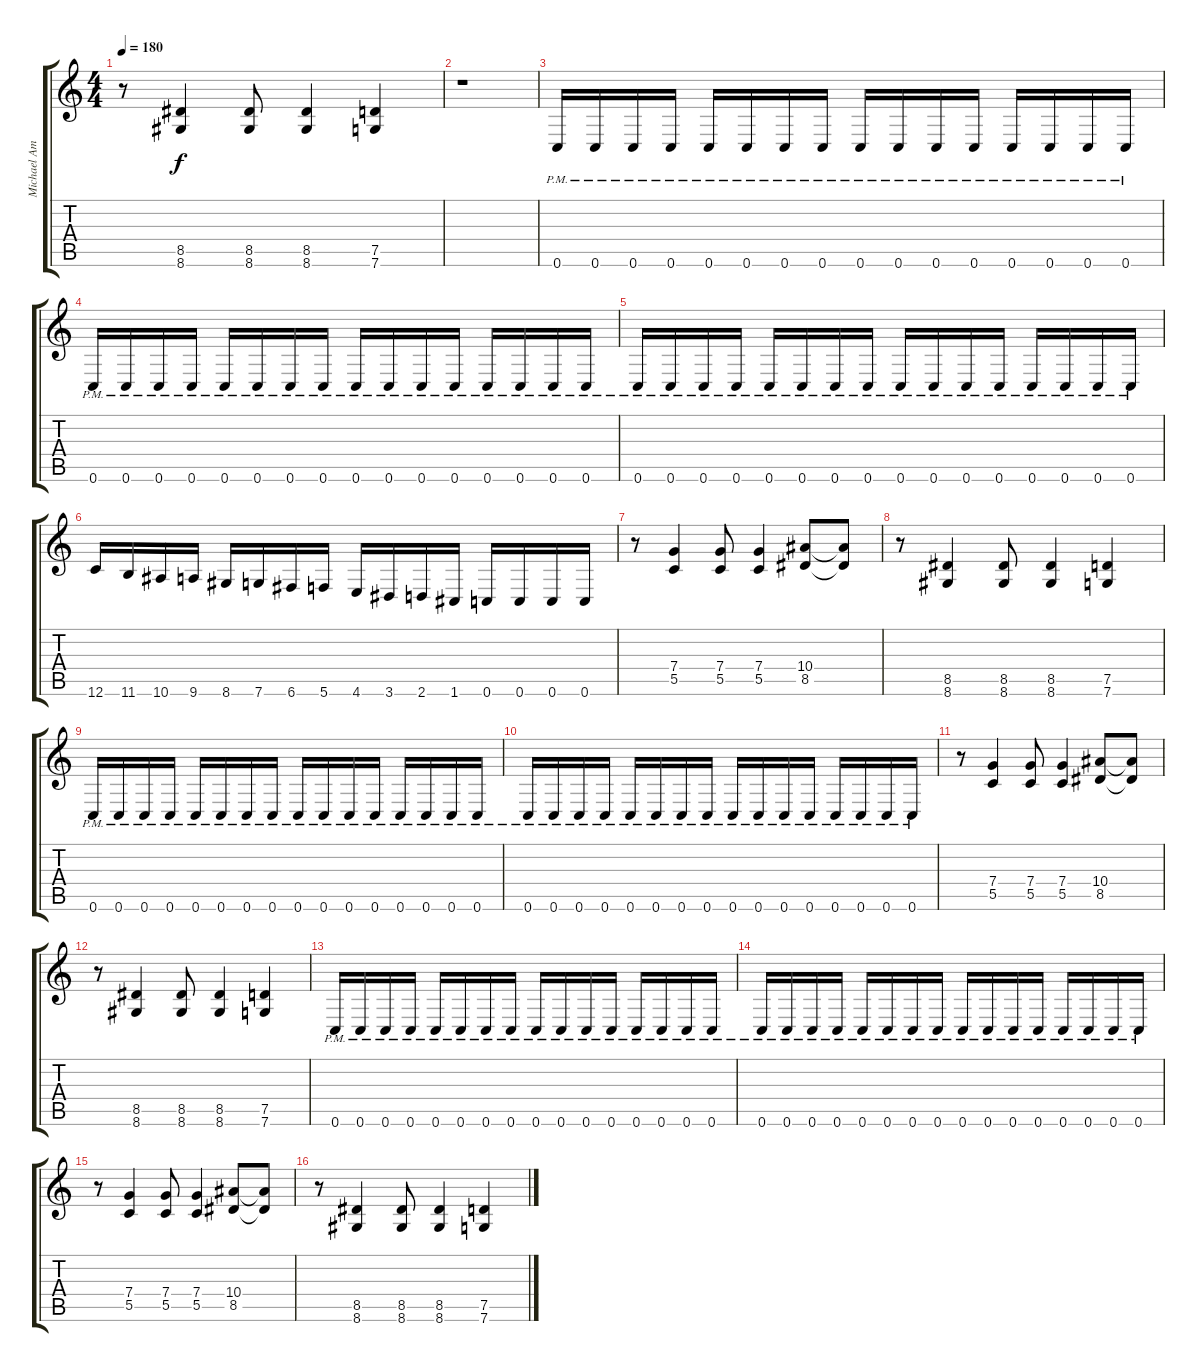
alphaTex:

\track ("Michael Amott" "Michael Am") {instrument distortionguitar}
\staff {score tabs}
\tuning (D4 A3 F3 C3 G2 C2) {hide}
\ts (4 4)
\tempo 180
\clef g2
\ks c
r.8{dy f} (8.5 8.6).4 (8.5 8.6).8 (8.5 8.6).4 (7.5 7.6).4 |
r.1 |
0.6{pm}.16 0.6{pm}.16 0.6{pm}.16 0.6{pm}.16 0.6{pm}.16 0.6{pm}.16 0.6{pm}.16 0.6{pm}.16 0.6{pm}.16 0.6{pm}.16 0.6{pm}.16 0.6{pm}.16 0.6{pm}.16 0.6{pm}.16 0.6{pm}.16 0.6{pm}.16 |
0.6{pm}.16 0.6{pm}.16 0.6{pm}.16 0.6{pm}.16 0.6{pm}.16 0.6{pm}.16 0.6{pm}.16 0.6{pm}.16 0.6{pm}.16 0.6{pm}.16 0.6{pm}.16 0.6{pm}.16 0.6{pm}.16 0.6{pm}.16 0.6{pm}.16 0.6{pm}.16 |
0.6{pm}.16 0.6{pm}.16 0.6{pm}.16 0.6{pm}.16 0.6{pm}.16 0.6{pm}.16 0.6{pm}.16 0.6{pm}.16 0.6{pm}.16 0.6{pm}.16 0.6{pm}.16 0.6{pm}.16 0.6{pm}.16 0.6{pm}.16 0.6{pm}.16 0.6{pm}.16 |
12.6.16 11.6.16 10.6.16 9.6.16 8.6.16 7.6.16 6.6.16 5.6.16 4.6.16 3.6.16 2.6.16 1.6.16 0.6.16 0.6.16 0.6.16 0.6.16 |
r.8 (7.4 5.5).4 (7.4 5.5).8 (7.4 5.5).4 (10.4 8.5).8 (10.4{t} 8.5{t}).8 |
r.8 (8.5 8.6).4 (8.5 8.6).8 (8.5 8.6).4 (7.5 7.6).4 |
0.6{pm}.16 0.6{pm}.16 0.6{pm}.16 0.6{pm}.16 0.6{pm}.16 0.6{pm}.16 0.6{pm}.16 0.6{pm}.16 0.6{pm}.16 0.6{pm}.16 0.6{pm}.16 0.6{pm}.16 0.6{pm}.16 0.6{pm}.16 0.6{pm}.16 0.6{pm}.16 |
0.6{pm}.16 0.6{pm}.16 0.6{pm}.16 0.6{pm}.16 0.6{pm}.16 0.6{pm}.16 0.6{pm}.16 0.6{pm}.16 0.6{pm}.16 0.6{pm}.16 0.6{pm}.16 0.6{pm}.16 0.6{pm}.16 0.6{pm}.16 0.6{pm}.16 0.6{pm}.16 |
r.8 (7.4 5.5).4 (7.4 5.5).8 (7.4 5.5).4 (10.4 8.5).8 (10.4{t} 8.5{t}).8 |
r.8 (8.5 8.6).4 (8.5 8.6).8 (8.5 8.6).4 (7.5 7.6).4 |
0.6{pm}.16 0.6{pm}.16 0.6{pm}.16 0.6{pm}.16 0.6{pm}.16 0.6{pm}.16 0.6{pm}.16 0.6{pm}.16 0.6{pm}.16 0.6{pm}.16 0.6{pm}.16 0.6{pm}.16 0.6{pm}.16 0.6{pm}.16 0.6{pm}.16 0.6{pm}.16 |
0.6{pm}.16 0.6{pm}.16 0.6{pm}.16 0.6{pm}.16 0.6{pm}.16 0.6{pm}.16 0.6{pm}.16 0.6{pm}.16 0.6{pm}.16 0.6{pm}.16 0.6{pm}.16 0.6{pm}.16 0.6{pm}.16 0.6{pm}.16 0.6{pm}.16 0.6{pm}.16 |
r.8 (7.4 5.5).4 (7.4 5.5).8 (7.4 5.5).4 (10.4 8.5).8 (10.4{t} 8.5{t}).8 |
r.8 (8.5 8.6).4 (8.5 8.6).8 (8.5 8.6).4 (7.5 7.6).4
